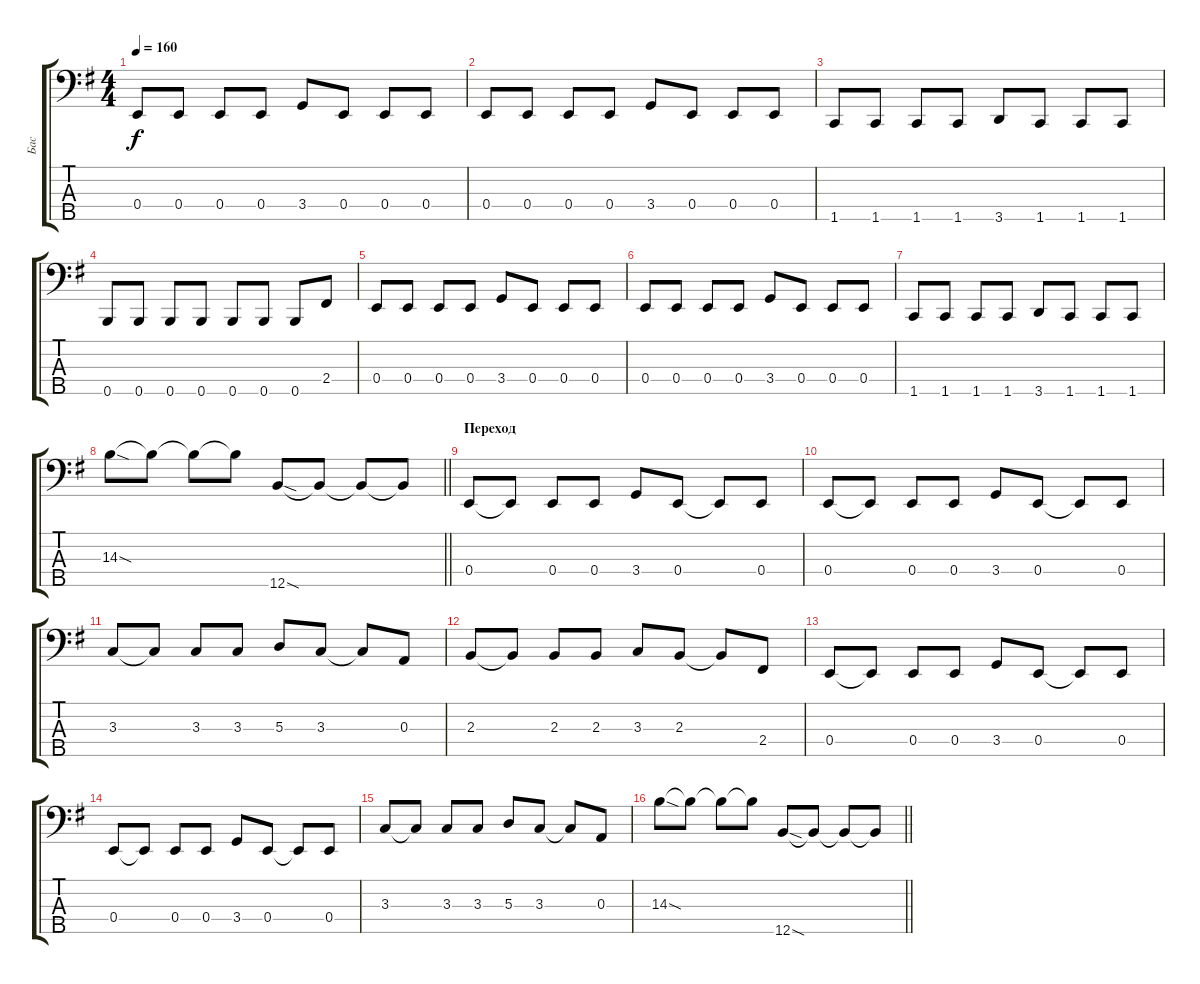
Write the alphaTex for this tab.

\track ("Бас" "Бас") {instrument electricbassfinger}
\staff {score tabs}
\tuning (G2 D2 A1 E1 B0) {hide}
\ts (4 4)
\tempo 160
\clef f4
\ks eminor
0.4.8{dy f} 0.4.8 0.4.8 0.4.8 3.4.8 0.4.8 0.4.8 0.4.8 |
0.4.8 0.4.8 0.4.8 0.4.8 3.4.8 0.4.8 0.4.8 0.4.8 |
1.5.8 1.5.8 1.5.8 1.5.8 3.5.8 1.5.8 1.5.8 1.5.8 |
0.5.8 0.5.8 0.5.8 0.5.8 0.5.8 0.5.8 0.5.8 2.4.8 |
0.4.8 0.4.8 0.4.8 0.4.8 3.4.8 0.4.8 0.4.8 0.4.8 |
0.4.8 0.4.8 0.4.8 0.4.8 3.4.8 0.4.8 0.4.8 0.4.8 |
1.5.8 1.5.8 1.5.8 1.5.8 3.5.8 1.5.8 1.5.8 1.5.8 |
\barLineRight lightlight
14.3{sod}.8 14.3{t}.8 14.3{t}.8 14.3{t}.8 12.5{sod}.8 12.5{t}.8 12.5{t}.8 12.5{t}.8 |
\section ("" "Переход")
0.4.8 0.4{t}.8 0.4.8 0.4.8 3.4.8 0.4.8 0.4{t}.8 0.4.8 |
0.4.8 0.4{t}.8 0.4.8 0.4.8 3.4.8 0.4.8 0.4{t}.8 0.4.8 |
3.3.8 3.3{t}.8 3.3.8 3.3.8 5.3.8 3.3.8 3.3{t}.8 0.3.8 |
2.3.8 2.3{t}.8 2.3.8 2.3.8 3.3.8 2.3.8 2.3{t}.8 2.4.8 |
0.4.8 0.4{t}.8 0.4.8 0.4.8 3.4.8 0.4.8 0.4{t}.8 0.4.8 |
0.4.8 0.4{t}.8 0.4.8 0.4.8 3.4.8 0.4.8 0.4{t}.8 0.4.8 |
3.3.8 3.3{t}.8 3.3.8 3.3.8 5.3.8 3.3.8 3.3{t}.8 0.3.8 |
\barLineRight lightlight
14.3{sod}.8 14.3{t}.8 14.3{t}.8 14.3{t}.8 12.5{sod}.8 12.5{t}.8 12.5{t}.8 12.5{t}.8
